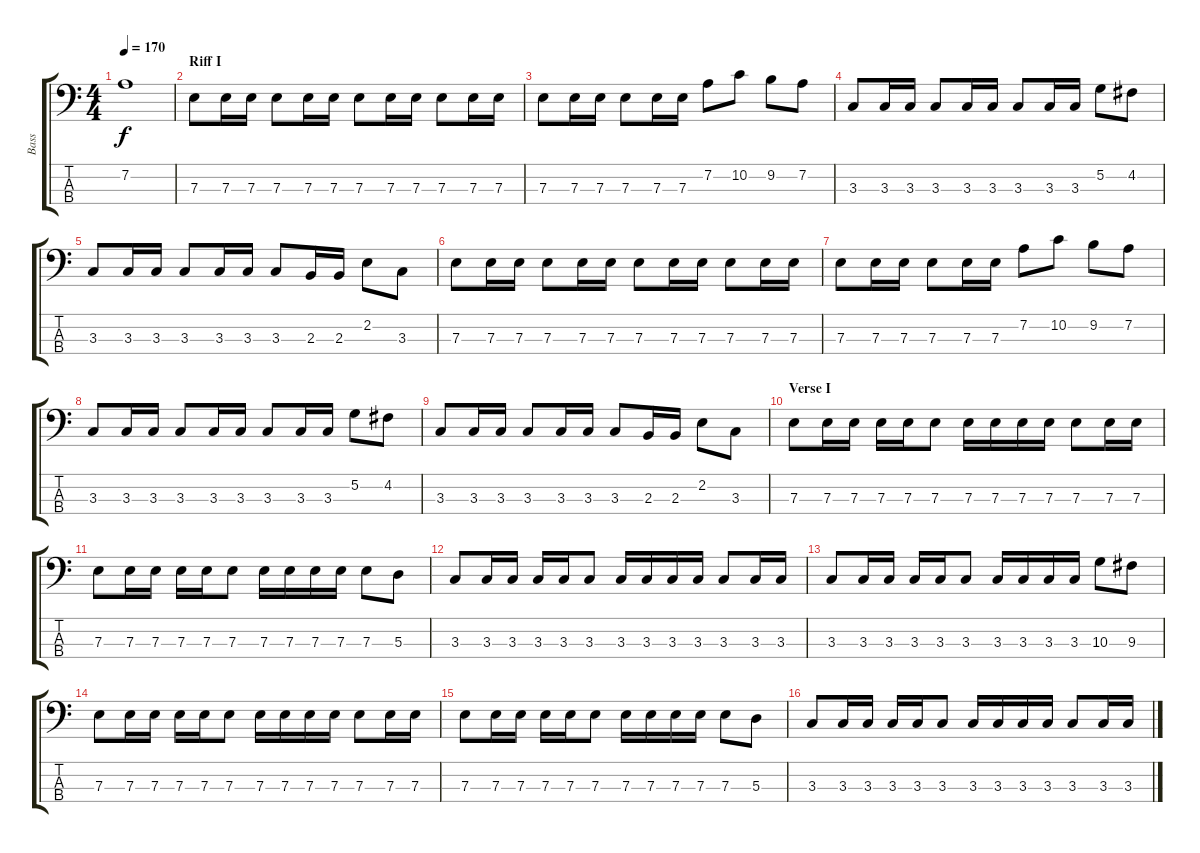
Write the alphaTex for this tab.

\track ("Bass" "Bass") {instrument electricbassfinger}
\staff {score tabs}
\tuning (G2 D2 A1 E1) {hide}
\ts (4 4)
\tempo 170
\clef f4
\ks c
7.2{t}.1{dy f} |
\section ("" "Riff I")
7.3.8 7.3.16 7.3.16 7.3.8 7.3.16 7.3.16 7.3.8 7.3.16 7.3.16 7.3.8 7.3.16 7.3.16 |
7.3.8 7.3.16 7.3.16 7.3.8 7.3.16 7.3.16 7.2.8 10.2.8 9.2.8 7.2.8 |
3.3.8 3.3.16 3.3.16 3.3.8 3.3.16 3.3.16 3.3.8 3.3.16 3.3.16 5.2.8 4.2.8 |
3.3.8 3.3.16 3.3.16 3.3.8 3.3.16 3.3.16 3.3.8 2.3.16 2.3.16 2.2.8 3.3.8 |
7.3.8 7.3.16 7.3.16 7.3.8 7.3.16 7.3.16 7.3.8 7.3.16 7.3.16 7.3.8 7.3.16 7.3.16 |
7.3.8 7.3.16 7.3.16 7.3.8 7.3.16 7.3.16 7.2.8 10.2.8 9.2.8 7.2.8 |
3.3.8 3.3.16 3.3.16 3.3.8 3.3.16 3.3.16 3.3.8 3.3.16 3.3.16 5.2.8 4.2.8 |
3.3.8 3.3.16 3.3.16 3.3.8 3.3.16 3.3.16 3.3.8 2.3.16 2.3.16 2.2.8 3.3.8 |
\section ("" "Verse I")
7.3.8 7.3.16 7.3.16 7.3.16 7.3.16 7.3.8 7.3.16 7.3.16 7.3.16 7.3.16 7.3.8 7.3.16 7.3.16 |
7.3.8 7.3.16 7.3.16 7.3.16 7.3.16 7.3.8 7.3.16 7.3.16 7.3.16 7.3.16 7.3.8 5.3.8 |
3.3.8 3.3.16 3.3.16 3.3.16 3.3.16 3.3.8 3.3.16 3.3.16 3.3.16 3.3.16 3.3.8 3.3.16 3.3.16 |
3.3.8 3.3.16 3.3.16 3.3.16 3.3.16 3.3.8 3.3.16 3.3.16 3.3.16 3.3.16 10.3.8 9.3.8 |
7.3.8 7.3.16 7.3.16 7.3.16 7.3.16 7.3.8 7.3.16 7.3.16 7.3.16 7.3.16 7.3.8 7.3.16 7.3.16 |
7.3.8 7.3.16 7.3.16 7.3.16 7.3.16 7.3.8 7.3.16 7.3.16 7.3.16 7.3.16 7.3.8 5.3.8 |
3.3.8 3.3.16 3.3.16 3.3.16 3.3.16 3.3.8 3.3.16 3.3.16 3.3.16 3.3.16 3.3.8 3.3.16 3.3.16
